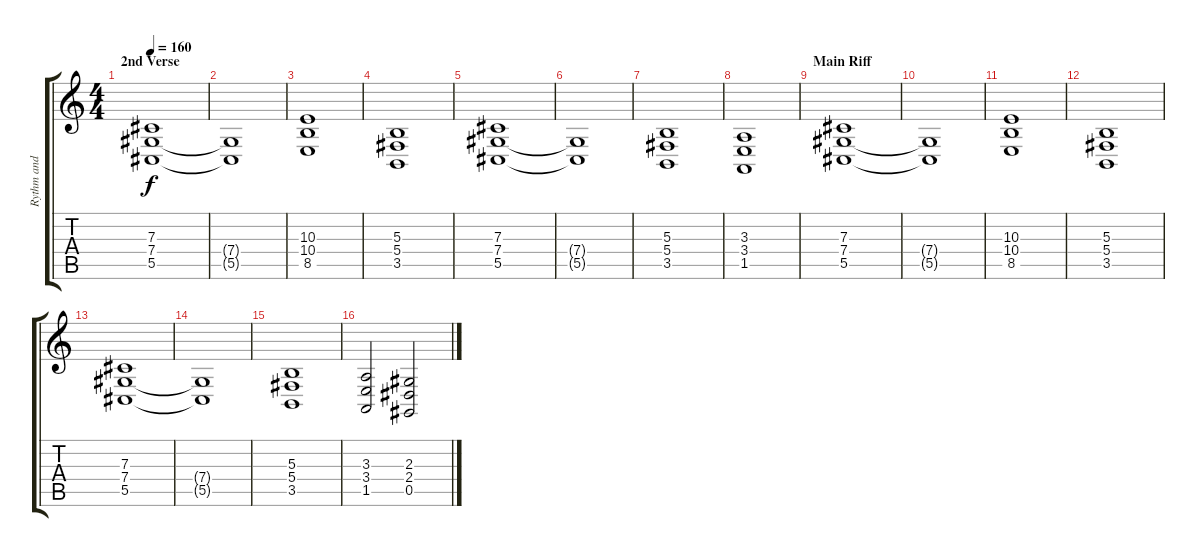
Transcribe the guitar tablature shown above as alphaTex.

\track ("Rythm and Harmony (Everton  Andrade)" "Rythm and ") {instrument stringensemble2}
\staff {score tabs}
\tuning (Eb4 Bb3 Gb3 Db3 Ab2 Eb2) {hide}
\ts (4 4)
\section ("" "2nd Verse ")
\tempo 160
\clef g2
\ks c
(7.3 7.4 5.5).1{dy f} |
(7.4{t} 5.5{t}).1 |
(10.3 10.4 8.5).1 |
(5.3 5.4 3.5).1 |
(7.3 7.4 5.5).1 |
(7.4{t} 5.5{t}).1 |
(5.3 5.4 3.5).1 |
(3.3 3.4 1.5).1 |
\section ("" "Main Riff")
(7.3 7.4 5.5).1 |
(7.4{t} 5.5{t}).1 |
(10.3 10.4 8.5).1 |
(5.3 5.4 3.5).1 |
(7.3 7.4 5.5).1 |
(7.4{t} 5.5{t}).1 |
(5.3 5.4 3.5).1 |
(3.3 3.4 1.5).2 (2.3 2.4 0.5).2
